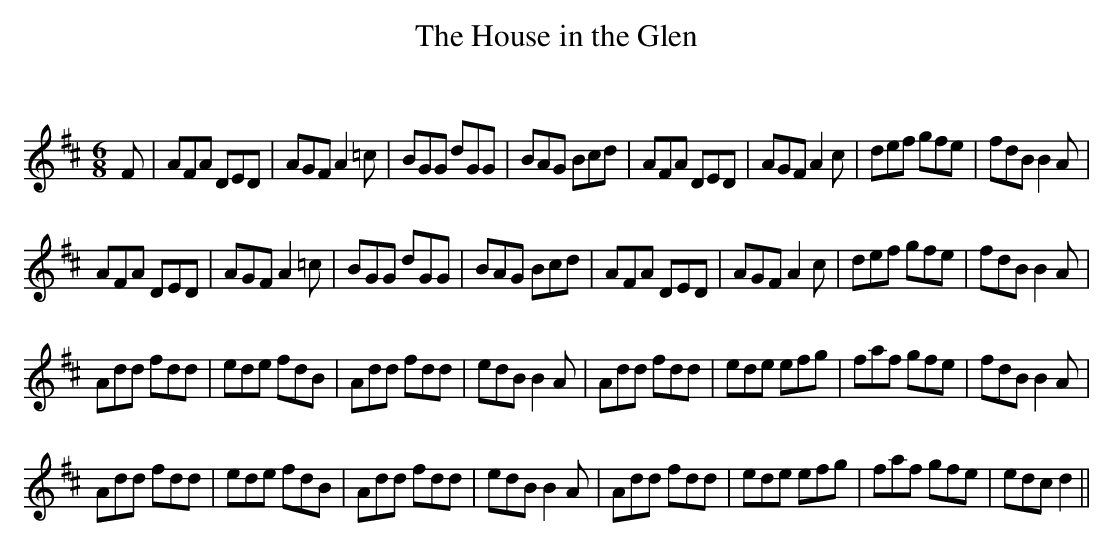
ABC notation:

X:1
T: The House in the Glen
C:
Q:180
K:D
M:6/8
L:1/16
F2|A2F2A2 D2E2D2|A2G2F2 A4=c2|B2G2G2 d2G2G2|B2A2G2 B2c2d2|A2F2A2 D2E2D2|A2G2F2 A4c2|d2e2f2 g2f2e2|f2d2B2 B4A2|
A2F2A2 D2E2D2|A2G2F2 A4=c2|B2G2G2 d2G2G2|B2A2G2 B2c2d2|A2F2A2 D2E2D2|A2G2F2 A4c2|d2e2f2 g2f2e2|f2d2B2 B4A2|
A2d2d2 f2d2d2|e2d2e2 f2d2B2|A2d2d2 f2d2d2|e2d2B2 B4A2|A2d2d2 f2d2d2|e2d2e2 e2f2g2|f2a2f2 g2f2e2|f2d2B2 B4A2|
A2d2d2 f2d2d2|e2d2e2 f2d2B2|A2d2d2 f2d2d2|e2d2B2 B4A2|A2d2d2 f2d2d2|e2d2e2 e2f2g2|f2a2f2 g2f2e2|e2d2c2 d4||
